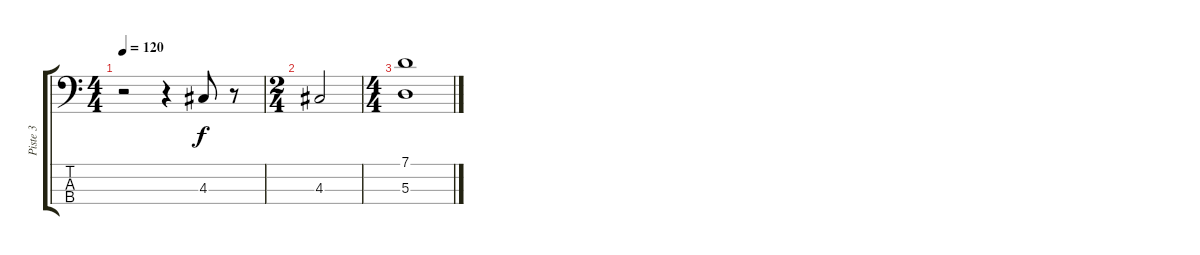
\track ("Piste 3" "Piste 3") {instrument acousticbass}
\staff {score tabs}
\tuning (G2 D2 A1 E1) {hide}
\ts (4 4)
\tempo 120
\clef f4
\ks c
r.2{dy f} r.4 4.3.8 r.8 |
\ts (2 4)
4.3.2 |
\ts (4 4)
(7.1 5.3).1
